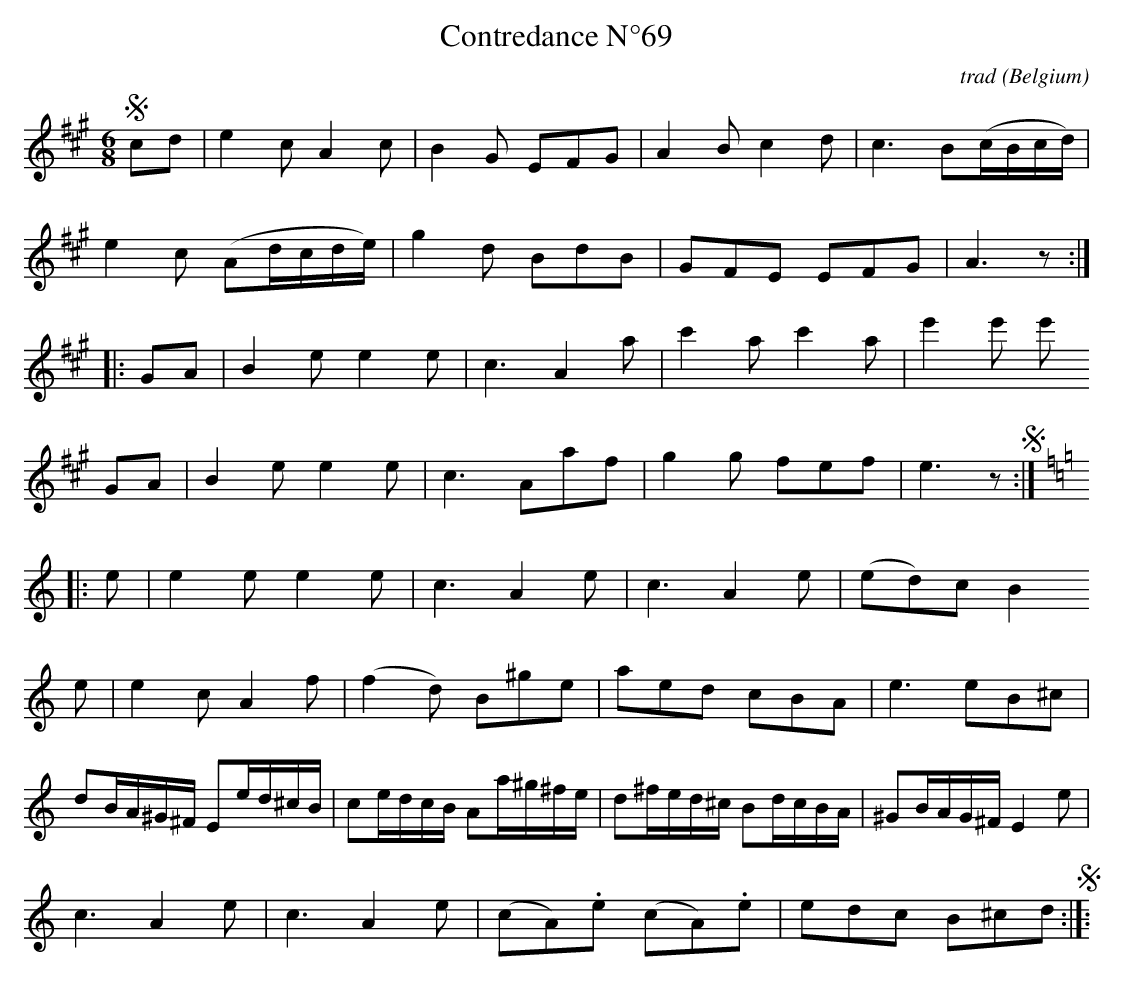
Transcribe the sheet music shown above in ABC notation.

X:1
T:Contredance N°69
C:trad
O:Belgium
M:6/8
L:1/16
K:Amaj
!segno!
c2d2|e4c2 A4c2|B4G2 E2F2G2|A4B2 c4d2|c6 B2(cBcd)|
e4c2 (A2dcde)|g4d2 B2d2B2|G2F2E2 E2F2G2|A6 z2:|
|:G2A2|B4e2 e4e2|c6 A4a2|c'4a2 c'4a2|e'4e'2 e'2
G2A2|B4e2 e4e2|c6 A2a2f2|g4g2 f2e2f2|e6 z2!segno!:|
K:Amin
|:e2|e4e2 e4e2|c6 A4e2|c6 A4e2|(e2d2)c2 B4
e2|e4c2 A4f2|(f4d2) B2^g2e2|a2e2d2 c2B2A2|e6 e2B2^c2|
d2BA^G^F E2ed^cB|c2edcB A2a^g^fe|d2^fed^c B2dcBA|^G2BAG^F E4e2|
c6 A4e2|c6 A4e2|(c2A2).e2 (c2A2).e2|e2d2c2 B2^c2d2!segno!:|]:
